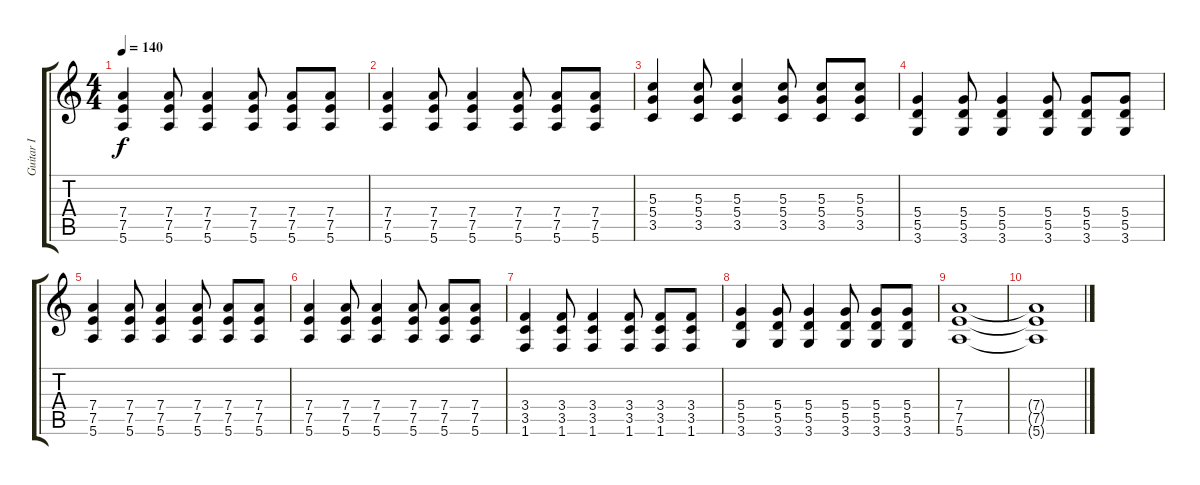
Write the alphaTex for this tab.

\track ("Guitar I" "Guitar I") {instrument distortionguitar}
\staff {score tabs}
\tuning (E4 B3 G3 D3 A2 E2) {hide}
\ts (4 4)
\tempo 140
\clef g2
\ks c
(7.4 7.5 5.6).4{dy f} (7.4 7.5 5.6).8 (7.4 7.5 5.6).4 (7.4 7.5 5.6).8 (7.4 7.5 5.6).8 (7.4 7.5 5.6).8 |
(7.4 7.5 5.6).4 (7.4 7.5 5.6).8 (7.4 7.5 5.6).4 (7.4 7.5 5.6).8 (7.4 7.5 5.6).8 (7.4 7.5 5.6).8 |
(5.3 5.4 3.5).4 (5.3 5.4 3.5).8 (5.3 5.4 3.5).4 (5.3 5.4 3.5).8 (5.3 5.4 3.5).8 (5.3 5.4 3.5).8 |
(5.4 5.5 3.6).4 (5.4 5.5 3.6).8 (5.4 5.5 3.6).4 (5.4 5.5 3.6).8 (5.4 5.5 3.6).8 (5.4 5.5 3.6).8 |
(7.4 7.5 5.6).4 (7.4 7.5 5.6).8 (7.4 7.5 5.6).4 (7.4 7.5 5.6).8 (7.4 7.5 5.6).8 (7.4 7.5 5.6).8 |
(7.4 7.5 5.6).4 (7.4 7.5 5.6).8 (7.4 7.5 5.6).4 (7.4 7.5 5.6).8 (7.4 7.5 5.6).8 (7.4 7.5 5.6).8 |
(3.4 3.5 1.6).4 (3.4 3.5 1.6).8 (3.4 3.5 1.6).4 (3.4 3.5 1.6).8 (3.4 3.5 1.6).8 (3.4 3.5 1.6).8 |
(5.4 5.5 3.6).4 (5.4 5.5 3.6).8 (5.4 5.5 3.6).4 (5.4 5.5 3.6).8 (5.4 5.5 3.6).8 (5.4 5.5 3.6).8 |
(7.4 7.5 5.6).1 |
(7.4{t} 7.5{t} 5.6{t}).1{volume 0}
